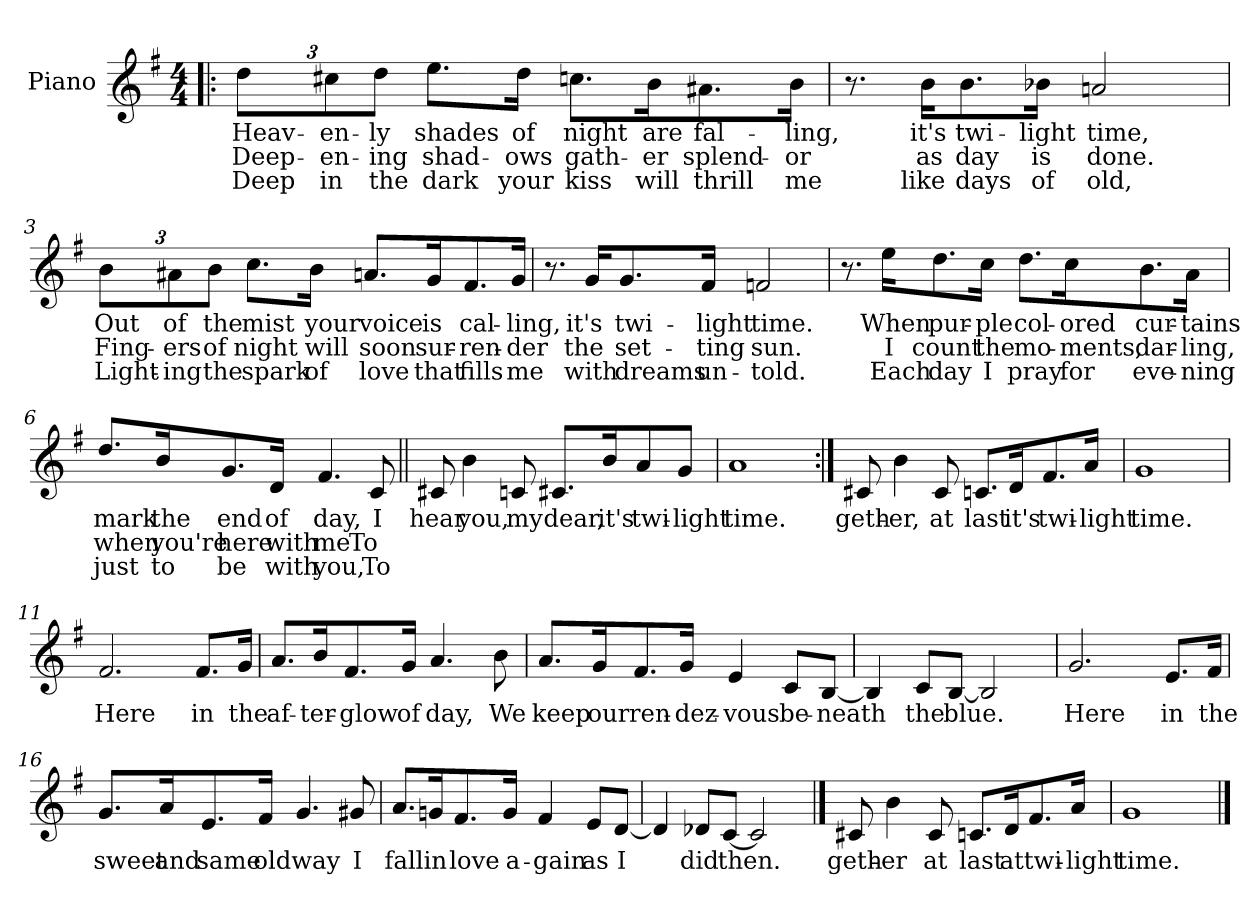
**kern	**text	**text	**text
*part1	*part1	*part1	*part1
*staff1	*staff1	*staff1	*staff1
*I"Piano	*	*	*
*I'Pno.	*	*	*
*clefG2	*	*	*
*k[f#]	*	*	*
*G:	*	*	*
*M4/4	*	*	*
*Xbrackettup	*	*	*
=1!|:	=1!|:	=1!|:	=1!|:
12dd\L	Heav-	Deep-	Deep
12cc#X\	-en-	-en-	in
12dd\J	-ly	-ing	the
8.ee\L	shades	shad-	dark
16dd\Jk	of	-ows	your
8.ccn\L	night	gath-	kiss
16b\K	are	-er	will
8.a#X\	fal-	splend-	thrill
16b\Jk	-ling,	-or	me
=2	=2	=2	=2
8.r	.	.	.
16b\KL	it's	as	like
8.b\	twi-	day	days
16b-X\Jk	-light	is	of
2an/	time,	done.	old,
!!LO:LB:g=z
=3	=3	=3	=3
12b\L	Out	Fing-	Light-
12a#X\	of	-ers	-ing
12b\J	the	of	the
8.cc\L	mist	night	spark
16b\Jk	your	will	of
8.an/L	voice	soon	love
16g/K	is	sur-	that
8.f#/	cal-	-ren-	fills
16g/Jk	-ling,	-der	me
=4	=4	=4	=4
8.r	.	.	.
16g/KL	it's	the	with
8.g/	twi-	set-	dreams
16f#/Jk	-light	-ting	un-
2fn/	time.	sun.	-told.
!!LO:LB:g=z
=5	=5	=5	=5
8.r	.	.	.
16ee\KL	When	I	Each
8.dd\	pur-	count	day
16cc\Jk	-ple	the	I
8.dd\L	col-	mo-	pray
16cc\K	-ored	-ments,	for
8.b\	cur-	dar-	eve-
16a\Jk	-tains	-ling,	-ning
=6	=6	=6	=6
8.dd/L	mark	when	just
16b/K	the	you're	to
8.g/	end	here	be
16d/Jk	of	with	with
4.f#/	day,	me	you,
8c/	I	To	To
!!LO:LB:g=z
=7||	=7||	=7||	=7||
8c#X/	hear	.	.
4b\	you,	.	.
8cn/	my	.	.
8.c#X/L	dear,	.	.
16b/K	it's	.	.
8a/	twi-	.	.
8g/J	-light	.	.
=8	=8	=8	=8
1a	time.	.	.
=9:|!	=9:|!	=9:|!	=9:|!
8c#X/	-geth-	.	.
4b\	-er,	.	.
8c#/	at	.	.
8.cn/L	last	.	.
16d/K	it's	.	.
8.f#/	twi-	.	.
16a/Jk	-light	.	.
!!LO:LB:g=z
=10	=10	=10	=10
1g	time.	.	.
=11	=11	=11	=11
2.f#/	Here	.	.
8.f#/L	in	.	.
16g/Jk	the	.	.
=12	=12	=12	=12
8.a/L	af-	.	.
16b/K	-ter-	.	.
8.f#/	-glow	.	.
16g/Jk	of	.	.
4.a/	day,	.	.
8b\	We	.	.
=13	=13	=13	=13
8.a/L	keep	.	.
16g/K	our	.	.
8.f#/	ren-	.	.
16g/Jk	-dez-	.	.
4e/	-vous	.	.
8c/L	be-	.	.
[8B/J	-neath	.	.
!!LO:LB:g=z
=14	=14	=14	=14
4B/]	.	.	.
8c/L	the	.	.
[8B/J	blue.	.	.
2B/]	.	.	.
=15	=15	=15	=15
2.g/	Here	.	.
8.e/L	in	.	.
16f#/Jk	the	.	.
=16	=16	=16	=16
8.g/L	sweet	.	.
16a/K	and	.	.
8.e/	same	.	.
16f#/Jk	old	.	.
4.g/	way	.	.
8g#X/	I	.	.
=17	=17	=17	=17
8.a/L	fall	.	.
16gn/K	in	.	.
8.f#/	love	.	.
16g/Jk	a-	.	.
4f#/	-gain	.	.
8e/L	as	.	.
[8d/J	I	.	.
!!LO:LB:g=z
=18	=18	=18	=18
4d/]	.	.	.
8d-X/L	did	.	.
[8c/J	then.	.	.
2c/]	.	.	.
==19	==19	==19	==19
8c#X/	-geth-	.	.
4b\	-er	.	.
8c#/	at	.	.
8.cn/L	last	.	.
16d/K	at	.	.
8.f#/	twi-	.	.
16a/Jk	-light	.	.
=20	=20	=20	=20
1g	time.	.	.
==	==	==	==
*-	*-	*-	*-
